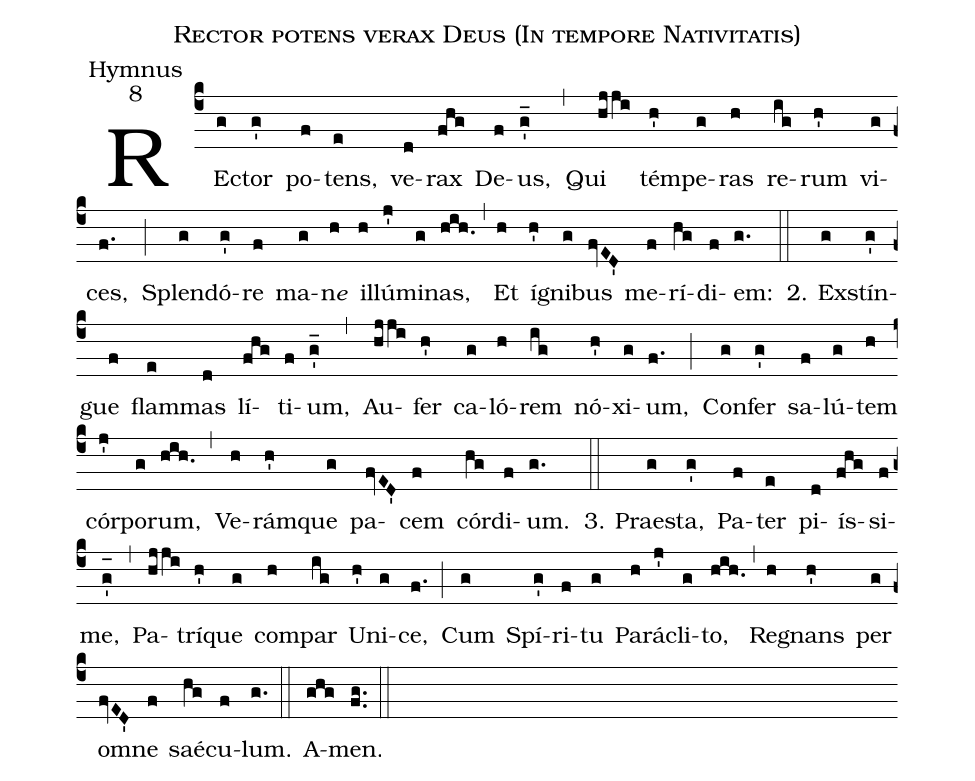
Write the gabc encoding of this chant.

name:Rector potens verax Deus (In tempore Nativitatis);
office-part:Hymnus;
mode:8;
%%
(c4) RE(g)ctor(g') po(f)tens,(e) ve(d)rax(fhg) De(f)us,(g'_) (,)
Qui(hjji) tém(h')pe(g)ras(h) re(ig)rum(h') vi(g)ces,(f.) (;)
Splen(g)dó(g')re(f) ma(g)n<e>e</e>(h)
il(h)lú(j')mi(g)nas,(hih.) (,) Et(h) í(h')gni(g)bus(fvED') me(f)rí(hg)di(f)em:(g.) (::)

2. Ex(g)stín(g')gue(f) flam(e)mas(d) lí(fhg)ti(f)um,(g'_) (,)
Au(hjji)fer(h') ca(g)ló(h)rem(ig) nó(h')xi(g)um,(f.) (;)
Con(g)fer(g') sa(f)lú(g)tem(h) cór(j')po(g)rum,(hih.) (,)
Ve(h)rám(h')que(g) pa(fvED')cem(f) cór(hg)di(f)um.(g.) (::)

3. Prae(g)sta,(g') Pa(f)ter(e) pi(d)ís(fhg)si(f)me,(g'_[oh:h]) (,)
Pa(hjji)trí(h')que(g) com(h)par(ig) U(h')ni(g)ce,(f.) (;)
Cum(g) Spí(g')ri(f)tu(g) Pa(h)rá(j')cli(g)to,(hih.) (,)
Re(h)gnans(h') per(g) o(fvED')mne(f) saé(hg)cu(f)lum.(g.) (::)
A(ghg)men.(fg..) (::)
